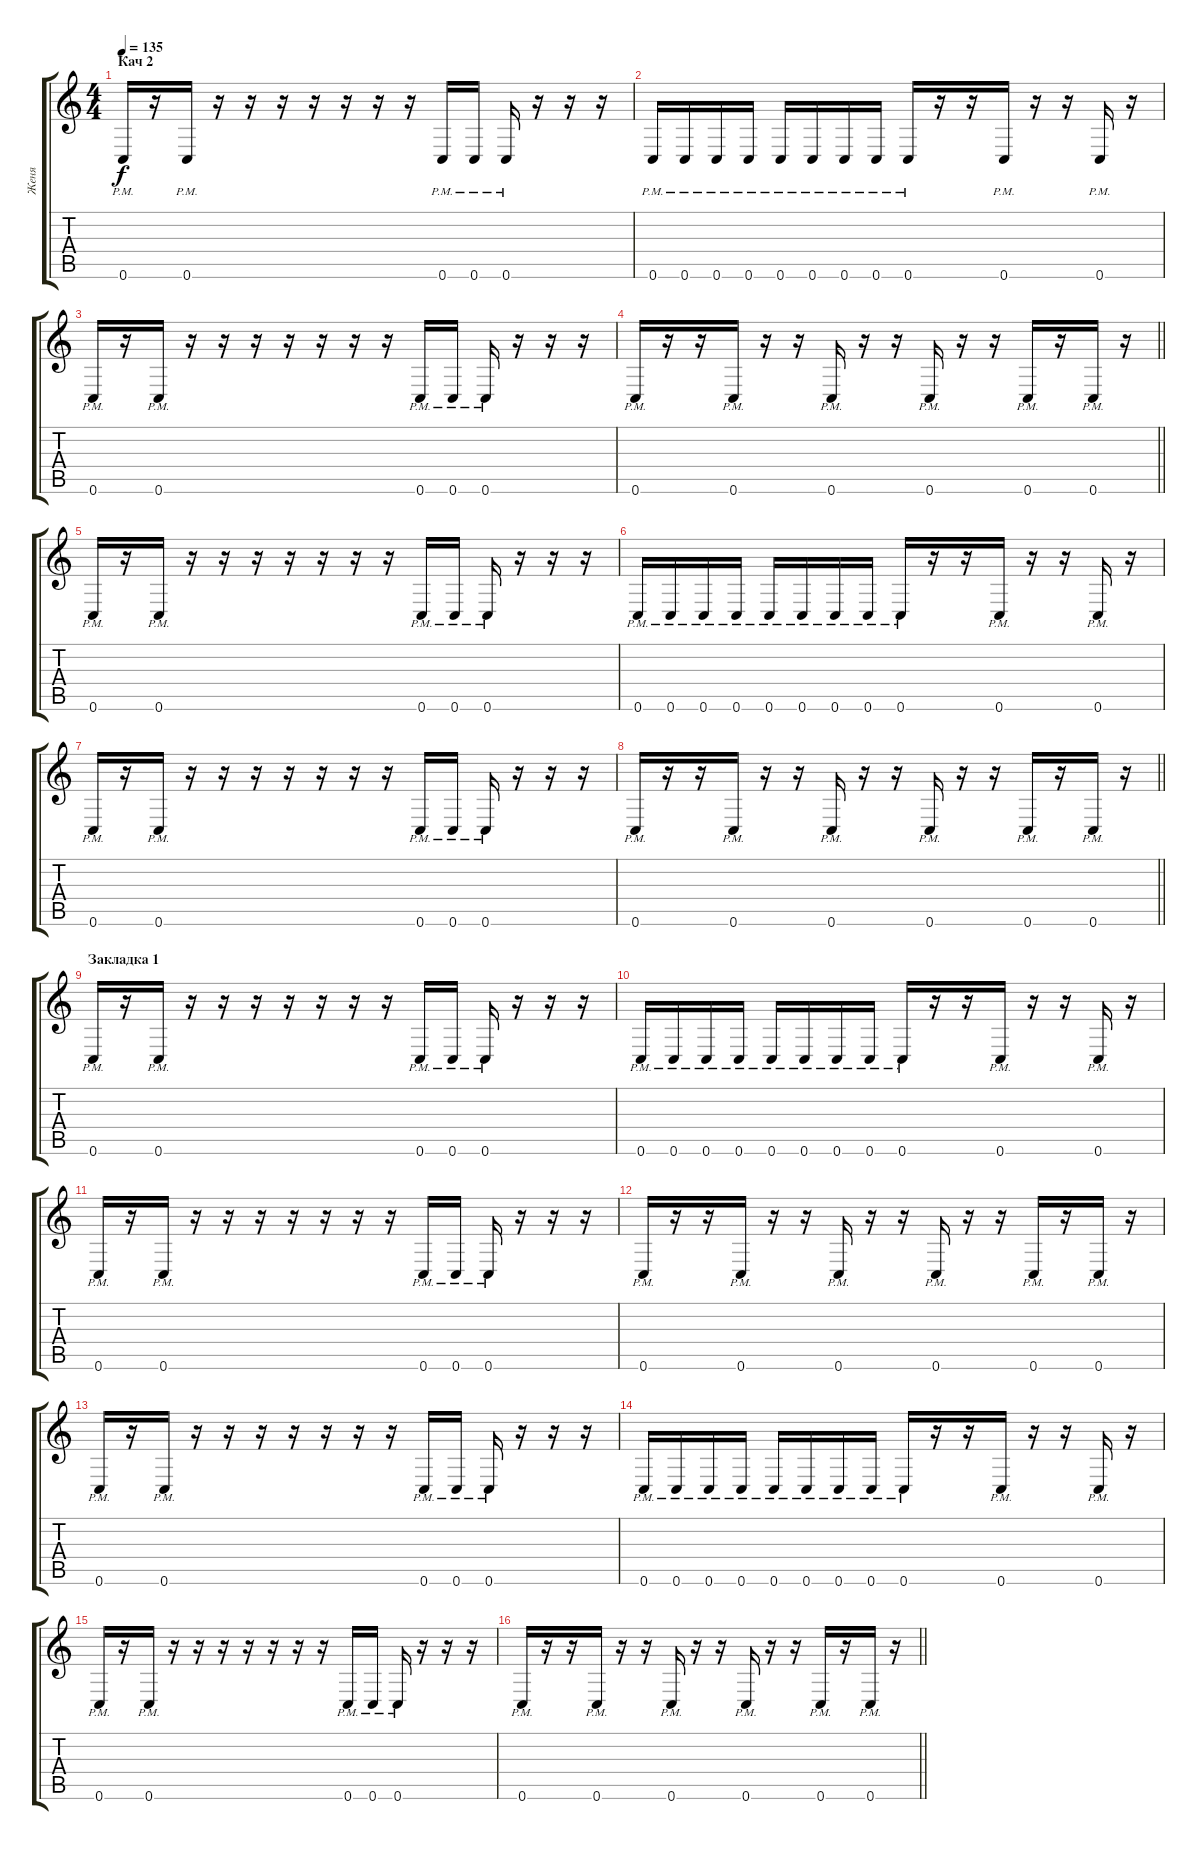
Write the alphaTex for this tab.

\track ("Женя" "Женя") {instrument distortionguitar}
\staff {score tabs}
\tuning (D4 A3 F3 C3 G2 C2) {hide}
\ts (4 4)
\section ("" "Кач 2")
\tempo 135
\clef g2
\ks c
0.6{pm}.16{dy f} r.16 0.6{pm}.16 r.16 r.16 r.16 r.16 r.16 r.16 r.16 0.6{pm}.16 0.6{pm}.16 0.6{pm}.16 r.16 r.16 r.16 |
0.6{pm}.16 0.6{pm}.16 0.6{pm}.16 0.6{pm}.16 0.6{pm}.16 0.6{pm}.16 0.6{pm}.16 0.6{pm}.16 0.6{pm}.16 r.16 r.16 0.6{pm}.16 r.16 r.16 0.6{pm}.16 r.16 |
0.6{pm}.16 r.16 0.6{pm}.16 r.16 r.16 r.16 r.16 r.16 r.16 r.16 0.6{pm}.16 0.6{pm}.16 0.6{pm}.16 r.16 r.16 r.16 |
\barLineRight lightlight
0.6{pm}.16 r.16 r.16 0.6{pm}.16 r.16 r.16 0.6{pm}.16 r.16 r.16 0.6{pm}.16 r.16 r.16 0.6{pm}.16 r.16 0.6{pm}.16 r.16 |
\section ("" "")
0.6{pm}.16 r.16 0.6{pm}.16 r.16 r.16 r.16 r.16 r.16 r.16 r.16 0.6{pm}.16 0.6{pm}.16 0.6{pm}.16 r.16 r.16 r.16 |
0.6{pm}.16 0.6{pm}.16 0.6{pm}.16 0.6{pm}.16 0.6{pm}.16 0.6{pm}.16 0.6{pm}.16 0.6{pm}.16 0.6{pm}.16 r.16 r.16 0.6{pm}.16 r.16 r.16 0.6{pm}.16 r.16 |
0.6{pm}.16 r.16 0.6{pm}.16 r.16 r.16 r.16 r.16 r.16 r.16 r.16 0.6{pm}.16 0.6{pm}.16 0.6{pm}.16 r.16 r.16 r.16 |
\barLineRight lightlight
0.6{pm}.16 r.16 r.16 0.6{pm}.16 r.16 r.16 0.6{pm}.16 r.16 r.16 0.6{pm}.16 r.16 r.16 0.6{pm}.16 r.16 0.6{pm}.16 r.16 |
\section ("" "Закладка 1")
0.6{pm}.16 r.16 0.6{pm}.16 r.16 r.16 r.16 r.16 r.16 r.16 r.16 0.6{pm}.16 0.6{pm}.16 0.6{pm}.16 r.16 r.16 r.16 |
0.6{pm}.16 0.6{pm}.16 0.6{pm}.16 0.6{pm}.16 0.6{pm}.16 0.6{pm}.16 0.6{pm}.16 0.6{pm}.16 0.6{pm}.16 r.16 r.16 0.6{pm}.16 r.16 r.16 0.6{pm}.16 r.16 |
0.6{pm}.16 r.16 0.6{pm}.16 r.16 r.16 r.16 r.16 r.16 r.16 r.16 0.6{pm}.16 0.6{pm}.16 0.6{pm}.16 r.16 r.16 r.16 |
0.6{pm}.16 r.16 r.16 0.6{pm}.16 r.16 r.16 0.6{pm}.16 r.16 r.16 0.6{pm}.16 r.16 r.16 0.6{pm}.16 r.16 0.6{pm}.16 r.16 |
0.6{pm}.16 r.16 0.6{pm}.16 r.16 r.16 r.16 r.16 r.16 r.16 r.16 0.6{pm}.16 0.6{pm}.16 0.6{pm}.16 r.16 r.16 r.16 |
0.6{pm}.16 0.6{pm}.16 0.6{pm}.16 0.6{pm}.16 0.6{pm}.16 0.6{pm}.16 0.6{pm}.16 0.6{pm}.16 0.6{pm}.16 r.16 r.16 0.6{pm}.16 r.16 r.16 0.6{pm}.16 r.16 |
0.6{pm}.16 r.16 0.6{pm}.16 r.16 r.16 r.16 r.16 r.16 r.16 r.16 0.6{pm}.16 0.6{pm}.16 0.6{pm}.16 r.16 r.16 r.16 |
\barLineRight lightlight
0.6{pm}.16 r.16 r.16 0.6{pm}.16 r.16 r.16 0.6{pm}.16 r.16 r.16 0.6{pm}.16 r.16 r.16 0.6{pm}.16 r.16 0.6{pm}.16 r.16
